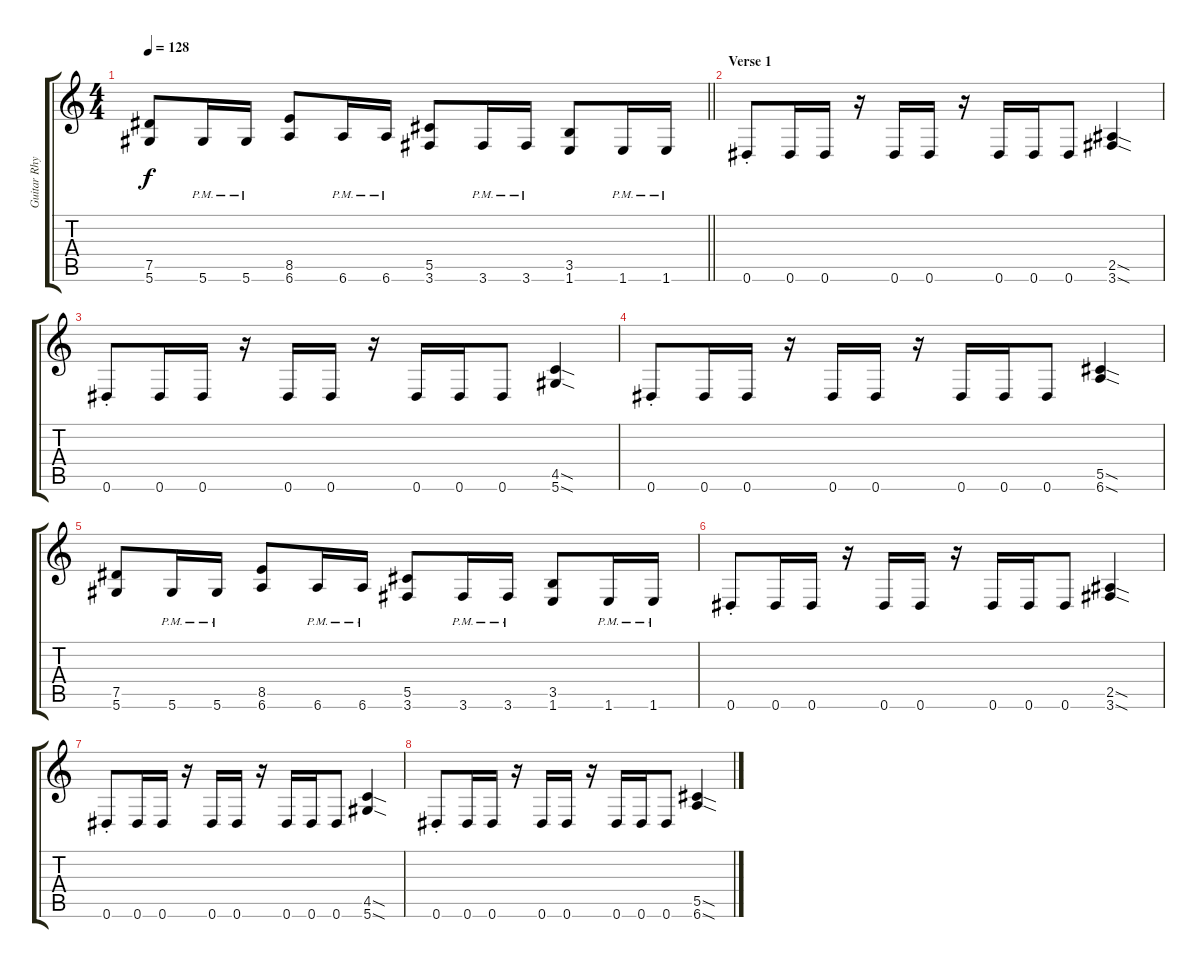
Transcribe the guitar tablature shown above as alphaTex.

\track ("Guitar Rhythm" "Guitar Rhy") {instrument distortionguitar}
\staff {score tabs}
\tuning (Eb4 Bb3 Gb3 Db3 Ab2 Eb2) {hide}
\ts (4 4)
\tempo 128
\clef g2
\barLineRight lightlight
\ks c
(7.5 5.6).8{dy f} 5.6{pm}.16 5.6{pm}.16 (8.5 6.6).8 6.6{pm}.16 6.6{pm}.16 (5.5 3.6).8 3.6{pm}.16 3.6{pm}.16 (3.5 1.6).8 1.6{pm}.16 1.6{pm}.16 |
\section ("" "Verse 1")
0.6{st}.8 0.6.16 0.6.16 r.16 0.6.16 0.6.16 r.16 0.6.16 0.6.16 0.6.8 (2.5{sod} 3.6{sod}).4 |
0.6{st}.8 0.6.16 0.6.16 r.16 0.6.16 0.6.16 r.16 0.6.16 0.6.16 0.6.8 (4.5{sod} 5.6{sod}).4 |
0.6{st}.8 0.6.16 0.6.16 r.16 0.6.16 0.6.16 r.16 0.6.16 0.6.16 0.6.8 (5.5{sod} 6.6{sod}).4 |
(7.5 5.6).8 5.6{pm}.16 5.6{pm}.16 (8.5 6.6).8 6.6{pm}.16 6.6{pm}.16 (5.5 3.6).8 3.6{pm}.16 3.6{pm}.16 (3.5 1.6).8 1.6{pm}.16 1.6{pm}.16 |
0.6{st}.8 0.6.16 0.6.16 r.16 0.6.16 0.6.16 r.16 0.6.16 0.6.16 0.6.8 (2.5{sod} 3.6{sod}).4 |
0.6{st}.8 0.6.16 0.6.16 r.16 0.6.16 0.6.16 r.16 0.6.16 0.6.16 0.6.8 (4.5{sod} 5.6{sod}).4 |
0.6{st}.8 0.6.16 0.6.16 r.16 0.6.16 0.6.16 r.16 0.6.16 0.6.16 0.6.8 (5.5{sod} 6.6{sod}).4
